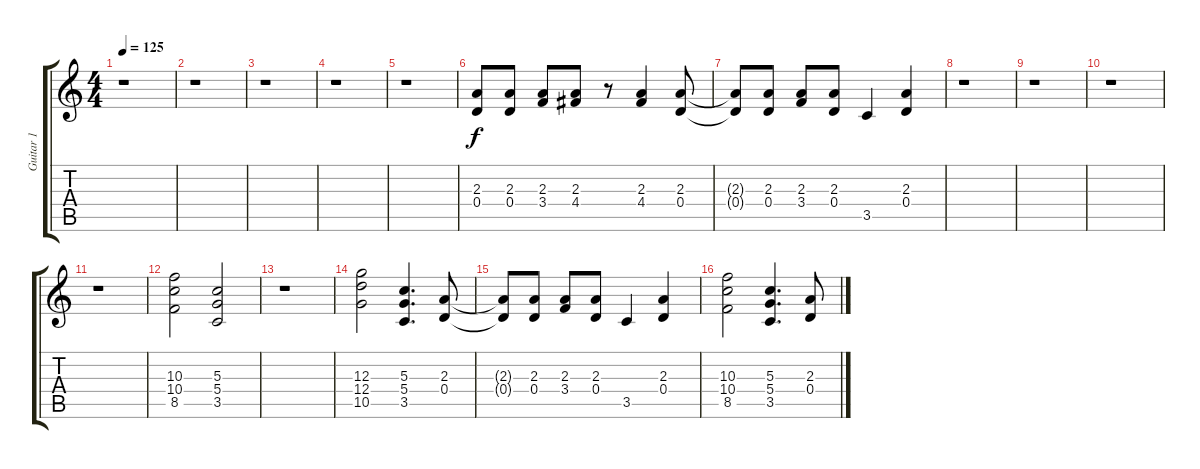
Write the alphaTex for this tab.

\track ("Guitar 1" "Guitar 1") {instrument distortionguitar}
\staff {score tabs}
\tuning (E4 B3 G3 D3 A2 E2) {hide}
\ts (4 4)
\tempo 125
\clef g2
\ks c
r.1{dy f} |
r.1 |
r.1 |
r.1 |
r.1 |
(2.3 0.4).8 (2.3 0.4).8 (2.3 3.4).8 (2.3 4.4).8 r.8 (2.3 4.4).4 (2.3 0.4).8 |
(2.3{t} 0.4{t}).8 (2.3 0.4).8 (2.3 3.4).8 (2.3 0.4).8 3.5.4 (2.3 0.4).4 |
r.1 |
r.1 |
r.1 |
r.1 |
(10.3 10.4 8.5).2 (5.3 5.4 3.5).2 |
r.1 |
(12.3 12.4 10.5).2 (5.3 5.4 3.5).4{d} (2.3 0.4).8 |
(2.3{t} 0.4{t}).8 (2.3 0.4).8 (2.3 3.4).8 (2.3 0.4).8 3.5.4 (2.3 0.4).4 |
(10.3 10.4 8.5).2 (5.3 5.4 3.5).4{d} (2.3 0.4).8
